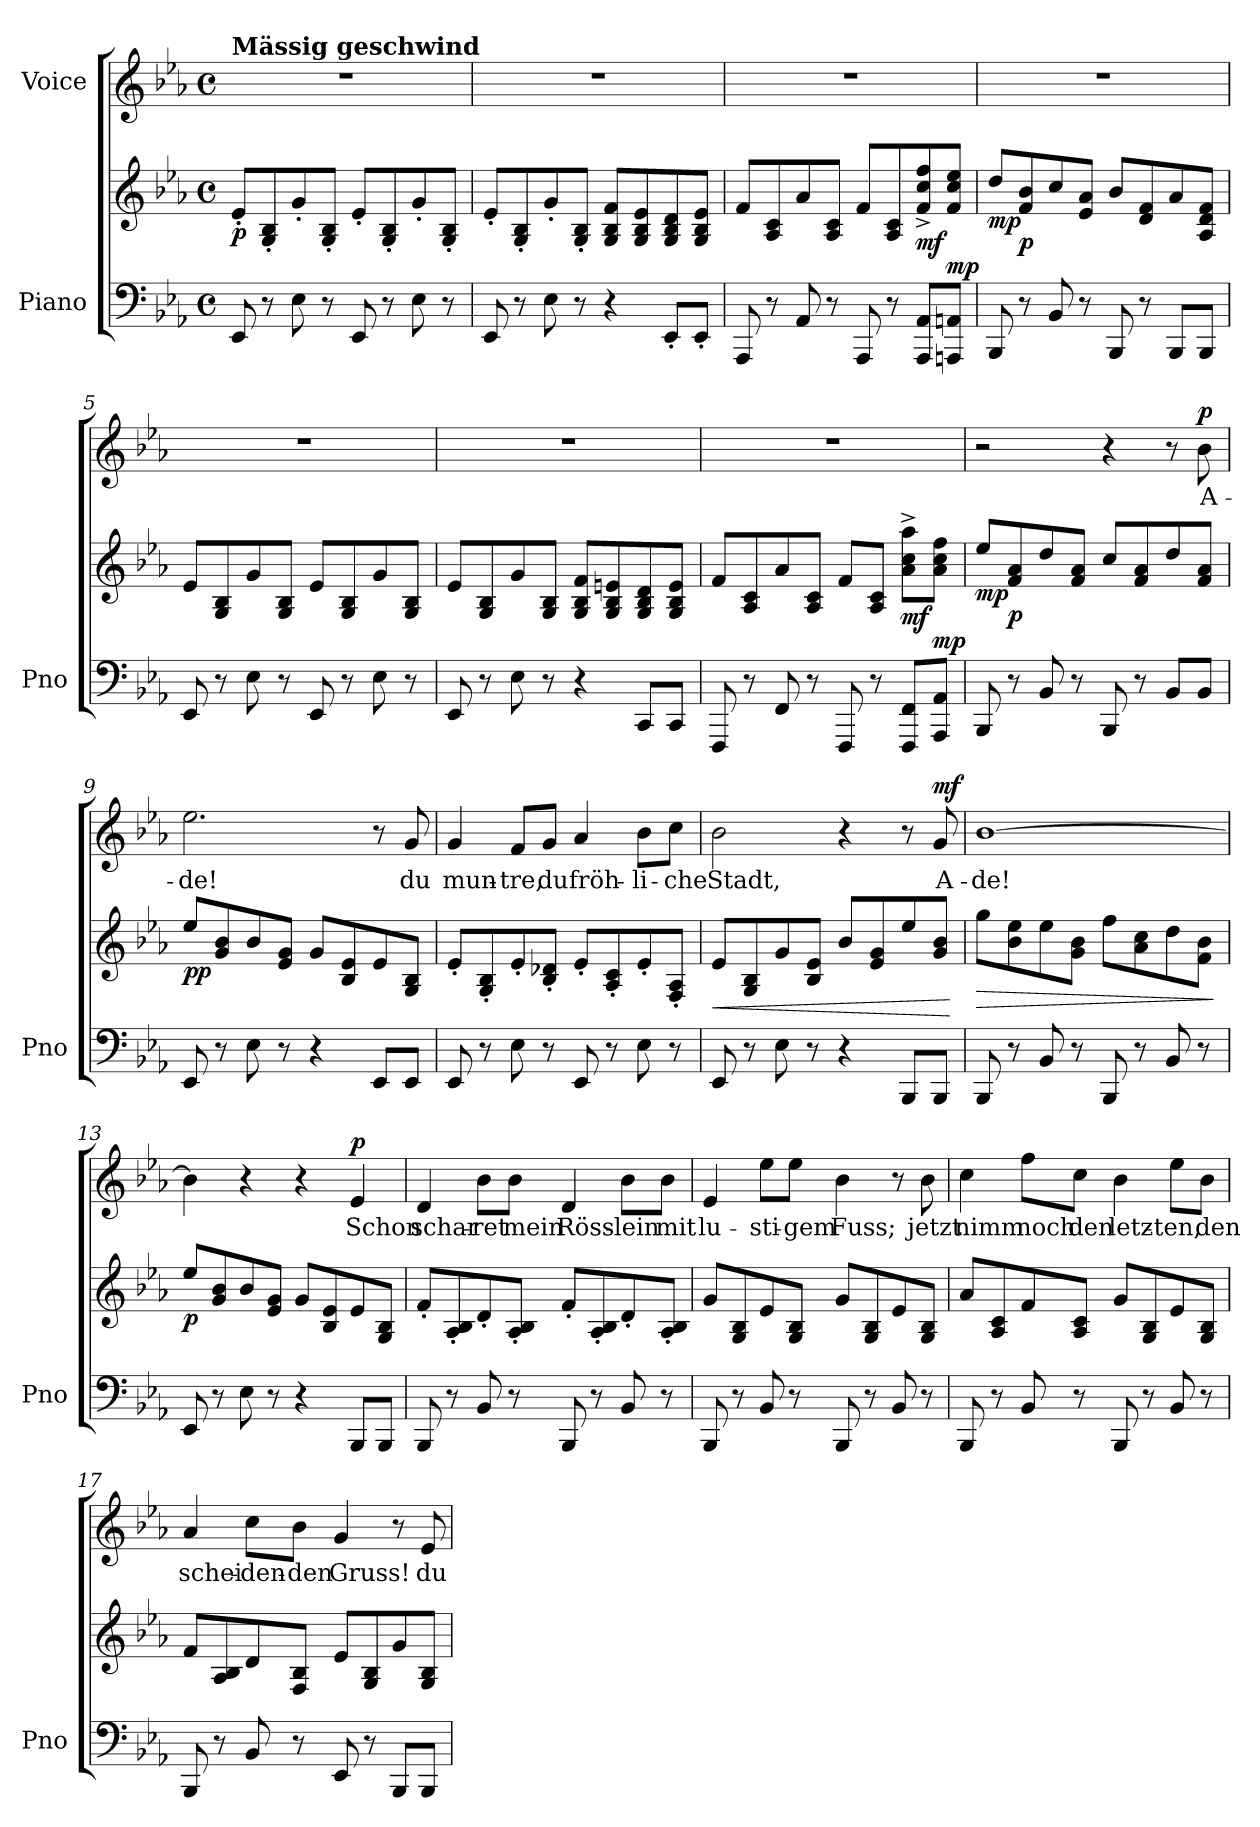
**kern	**kern	**dynam	**kern	**text	**dynam
*part2	*part2	*part2	*part1	*part1	*part1
*staff3	*staff2	*staff2/3	*staff1	*staff1	*staff1
*I"Piano	*	*	*I"Voice	*	*
*I'Pno	*	*	*	*	*
*clefF4	*clefG2	*	*clefG2	*	*
*k[b-e-a-]	*k[b-e-a-]	*	*k[b-e-a-]	*	*
*M4/4	*M4/4	*	*M4/4	*	*
*met(c)	*met(c)	*	*met(c)	*	*
=1	=1	=1	=1	=1	=1
!	!	!	!LO:TX:a:B:t=Mässig geschwind	!	!
!	!	!LO:DY:b	!	!	!
8EE-/	8e-'/L	p	1r	.	.
8r	8G/' 8B-/'	.	.	.	.
8E-\	8g'/	.	.	.	.
8r	8G/' 8B-/'J	.	.	.	.
8EE-/	8e-'/L	.	.	.	.
8r	8G/' 8B-/'	.	.	.	.
8E-\	8g'/	.	.	.	.
8r	8G/' 8B-/'J	.	.	.	.
=2	=2	=2	=2	=2	=2
8EE-/	8e-'/L	.	1r	.	.
8r	8G/' 8B-/'	.	.	.	.
8E-\	8g'/	.	.	.	.
8r	8G/' 8B-/'J	.	.	.	.
4r	8G/ 8B-/ 8f/L	.	.	.	.
.	8G/ 8B-/ 8e-/	.	.	.	.
8EE-'/L	8G/ 8B-/ 8d/	.	.	.	.
8EE-'/J	8G/ 8B-/ 8e-/J	.	.	.	.
=3	=3	=3	=3	=3	=3
8AAA-/	8f/L	.	1r	.	.
8r	8A-/ 8c/	.	.	.	.
8AA-/	8a-/	.	.	.	.
8r	8A-/ 8c/J	.	.	.	.
8AAA-/	8f/L	.	.	.	.
8r	8A-/ 8c/	.	.	.	.
!	!	!LO:DY:b	!	!	!
8AAA-/ 8AA-/L	8f/^ 8cc/^ 8ff/^	mf	.	.	.
!	!	!LO:DY:b	!	!	!
8AAAn/ 8AAn/J	8f/ 8cc/ 8ee-/J	mp	.	.	.
=4	=4	=4	=4	=4	=4
!	!	!LO:DY:b	!	!	!
8BBB-/	8dd/L	mp	1r	.	.
!	!	!LO:DY:b	!	!	!
8r	8f/ 8b-/	p	.	.	.
8BB-/	8cc/	.	.	.	.
8r	8e-/ 8a-/J	.	.	.	.
8BBB-/	8b-/L	.	.	.	.
8r	8d/ 8f/	.	.	.	.
8BBB-/L	8a-/	.	.	.	.
8BBB-/J	8A-/ 8d/ 8f/J	.	.	.	.
=5	=5	=5	=5	=5	=5
8EE-/	8e-/L	.	1r	.	.
8r	8G/ 8B-/	.	.	.	.
8E-\	8g/	.	.	.	.
8r	8G/ 8B-/J	.	.	.	.
8EE-/	8e-/L	.	.	.	.
8r	8G/ 8B-/	.	.	.	.
8E-\	8g/	.	.	.	.
8r	8G/ 8B-/J	.	.	.	.
!!LO:LB:g=z
=6	=6	=6	=6	=6	=6
8EE-/	8e-/L	.	1r	.	.
8r	8G/ 8B-/	.	.	.	.
8E-\	8g/	.	.	.	.
8r	8G/ 8B-/J	.	.	.	.
4r	8G/ 8B-/ 8f/L	.	.	.	.
.	8G/ 8B-/ 8en/	.	.	.	.
8CC/L	8G/ 8B-/ 8d/	.	.	.	.
8CC/J	8G/ 8B-/ 8e/J	.	.	.	.
=7	=7	=7	=7	=7	=7
8FFF/	8f/L	.	1r	.	.
8r	8A-/ 8c/	.	.	.	.
8FF/	8a-/	.	.	.	.
8r	8A-/ 8c/J	.	.	.	.
8FFF/	8f/L	.	.	.	.
8r	8A-/ 8c/J	.	.	.	.
!	!	!LO:DY:b	!	!	!
8FFF/ 8FF/L	8a-\^ 8cc\^ 8aa-\^L	mf	.	.	.
!	!	!LO:DY:b	!	!	!
8AAA-/ 8AA-/J	8a-\ 8cc\ 8ff\J	mp	.	.	.
=8	=8	=8	=8	=8	=8
!	!	!LO:DY:b	!	!	!
8BBB-/	8ee-/L	mp	2r	.	.
!	!	!LO:DY:b	!	!	!
8r	8f/ 8a-/	p	.	.	.
8BB-/	8dd/	.	.	.	.
8r	8f/ 8a-/J	.	.	.	.
8BBB-/	8cc/L	.	4r	.	.
8r	8f/ 8a-/	.	.	.	.
8BB-/L	8dd/	.	8r	.	.
!	!	!	!	!LO:LY:b	!LO:DY:a
8BB-/J	8f/ 8a-/J	.	8b-\	A-	p
=9	=9	=9	=9	=9	=9
!	!	!LO:DY:b	!	!LO:LY:b	!
8EE-/	8ee-/L	pp	2.ee-\	-de!	.
8r	8g/ 8b-/	.	.	.	.
8E-\	8b-/	.	.	.	.
8r	8e-/ 8g/J	.	.	.	.
4r	8g/L	.	.	.	.
.	8B-/ 8e-/	.	.	.	.
8EE-/L	8e-/	.	8r	.	.
!	!	!	!	!LO:LY:b	!
8EE-/J	8G/ 8B-/J	.	8g/	du	.
=10	=10	=10	=10	=10	=10
!	!	!	!	!LO:LY:b	!
8EE-/	8e-'/L	.	4g/	mun-	.
8r	8G/' 8B-/'	.	.	.	.
!	!	!	!	!LO:LY:b	!
8E-\	8e-'/	.	8f/L	-tre,	.
!	!	!	!	!LO:LY:b	!
8r	8B-/' 8d-X/'J	.	8g/J	du	.
!	!	!	!	!LO:LY:b	!
8EE-/	8e-'/L	.	4a-/	fröh-	.
8r	8A-/' 8c/'	.	.	.	.
!	!	!	!	!LO:LY:b	!
8E-\	8e-'/	.	8b-\L	-li-	.
!	!	!	!	!LO:LY:b	!
8r	8F/' 8A-/'J	.	8cc\J	-che	.
!!LO:LB:g=z
=11	=11	=11	=11	=11	=11
!	!	!LO:HP:b	!	!LO:LY:b	!
8EE-/	8e-/L	<	2b-\	Stadt,	.
8r	8G/ 8B-/	.	.	.	.
8E-\	8g/	.	.	.	.
8r	8B-/ 8e-/J	.	.	.	.
4r	8b-/L	.	4r	.	.
.	8e-/ 8g/	.	.	.	.
8BBB-/L	8ee-/	.	8r	.	.
!	!	!	!	!LO:LY:b	!LO:DY:a
8BBB-/J	8g/ 8b-/J	.	8g/	A-	mf
.	.	[	.	.	.
=12	=12	=12	=12	=12	=12
!	!	!LO:HP:b	!	!LO:LY:b	!
8BBB-/	8gg\L	>	[1b-	-de!	.
8r	8b-\ 8ee-\	.	.	.	.
8BB-/	8ee-\	.	.	.	.
8r	8g\ 8b-\J	.	.	.	.
8BBB-/	8ff\L	.	.	.	.
8r	8a-\ 8cc\	.	.	.	.
8BB-/	8dd\	.	.	.	.
8r	8f\ 8b-\J	.	.	.	.
.	.	]	.	.	.
=13	=13	=13	=13	=13	=13
!	!	!LO:DY:b	!	!	!
8EE-/	8ee-/L	p	4b-\]	.	.
8r	8g/ 8b-/	.	.	.	.
8E-\	8b-/	.	4r	.	.
8r	8e-/ 8g/J	.	.	.	.
4r	8g/L	.	4r	.	.
.	8B-/ 8e-/	.	.	.	.
!	!	!	!	!LO:LY:b	!LO:DY:a
8BBB-/L	8e-/	.	4e-/	Schon	p
8BBB-/J	8G/ 8B-/J	.	.	.	.
=14	=14	=14	=14	=14	=14
!	!	!	!	!LO:LY:b	!
8BBB-/	8f'/L	.	4d/	schar-	.
8r	8A-/' 8B-/'	.	.	.	.
!	!	!	!	!LO:LY:b	!
8BB-/	8d'/	.	8b-\L	-ret	.
!	!	!	!	!LO:LY:b	!
8r	8A-/' 8B-/'J	.	8b-\J	mein	.
!	!	!	!	!LO:LY:b	!
8BBB-/	8f'/L	.	4d/	Röss-	.
8r	8A-/' 8B-/'	.	.	.	.
!	!	!	!	!LO:LY:b	!
8BB-/	8d'/	.	8b-\L	-lein	.
!	!	!	!	!LO:LY:b	!
8r	8A-/' 8B-/'J	.	8b-\J	mit	.
!!LO:LB:g=z
=15	=15	=15	=15	=15	=15
!	!	!	!	!LO:LY:b	!
8BBB-/	8g/L	.	4e-/	lu-	.
8r	8G/ 8B-/	.	.	.	.
!	!	!	!	!LO:LY:b	!
8BB-/	8e-/	.	8ee-\L	-sti-	.
!	!	!	!	!LO:LY:b	!
8r	8G/ 8B-/J	.	8ee-\J	-gem	.
!	!	!	!	!LO:LY:b	!
8BBB-/	8g/L	.	4b-\	Fuss;	.
8r	8G/ 8B-/	.	.	.	.
8BB-/	8e-/	.	8r	.	.
!	!	!	!	!LO:LY:b	!
8r	8G/ 8B-/J	.	8b-\	jetzt	.
!!LO:PB:g=z
=16	=16	=16	=16	=16	=16
!	!	!	!	!LO:LY:b	!
8BBB-/	8a-/L	.	4cc\	nimm	.
8r	8A-/ 8c/	.	.	.	.
!	!	!	!	!LO:LY:b	!
8BB-/	8f/	.	8ff\L	noch	.
!	!	!	!	!LO:LY:b	!
8r	8A-/ 8c/J	.	8cc\J	den	.
!	!	!	!	!LO:LY:b	!
8BBB-/	8g/L	.	4b-\	letz-	.
8r	8G/ 8B-/	.	.	.	.
!	!	!	!	!LO:LY:b	!
8BB-/	8e-/	.	8ee-\L	-ten,	.
!	!	!	!	!LO:LY:b	!
8r	8G/ 8B-/J	.	8b-\J	den	.
=17	=17	=17	=17	=17	=17
!	!	!	!	!LO:LY:b	!
8BBB-/	8f/L	.	4a-/	schei-	.
8r	8A-/ 8B-/	.	.	.	.
!	!	!	!	!LO:LY:b	!
8BB-/	8d/	.	8cc\L	-den-	.
!	!	!	!	!LO:LY:b	!
8r	8F/ 8B-/J	.	8b-\J	-den	.
!	!	!	!	!LO:LY:b	!
8EE-/	8e-/L	.	4g/	Gruss!	.
8r	8G/ 8B-/	.	.	.	.
8BBB-/L	8g/	.	8r	.	.
!	!	!	!	!LO:LY:b	!
8BBB-/J	8G/ 8B-/J	.	8e-/	du	.
=	=	=	=	=	=
*-	*-	*-	*-	*-	*-
